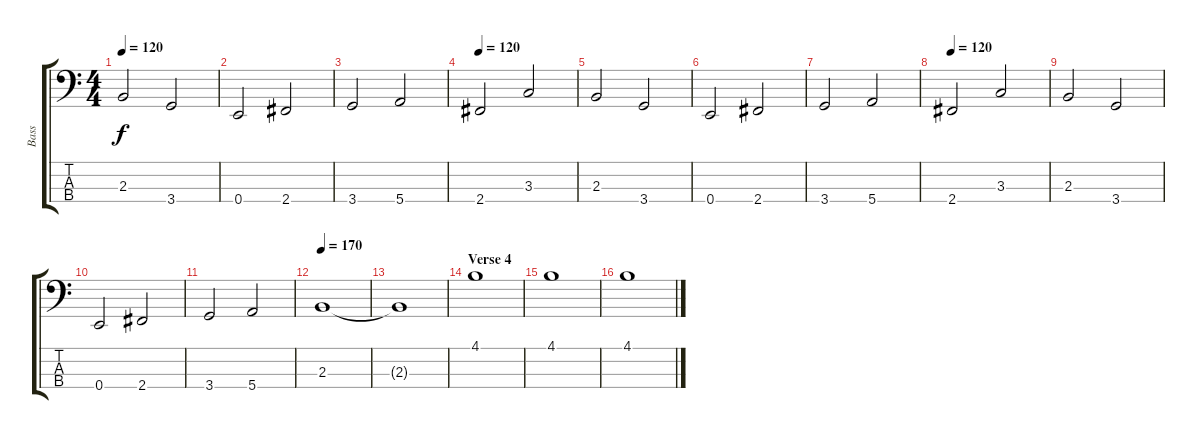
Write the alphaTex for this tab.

\track ("Bass" "Bass") {instrument electricbasspick}
\staff {score tabs}
\tuning (G2 D2 A1 E1) {hide}
\ts (4 4)
\tempo 120
\clef f4
\ks c
2.3.2{dy f} 3.4.2 |
0.4.2 2.4.2 |
3.4.2 5.4.2 |
\tempo 120
2.4.2 3.3.2 |
2.3.2 3.4.2 |
0.4.2 2.4.2 |
3.4.2 5.4.2 |
\tempo 120
2.4.2 3.3.2 |
2.3.2 3.4.2 |
0.4.2 2.4.2 |
3.4.2 5.4.2 |
\tempo 170
2.3.1 |
2.3{t}.1 |
\section ("" "Verse 4")
4.1.1 |
4.1.1 |
4.1.1
